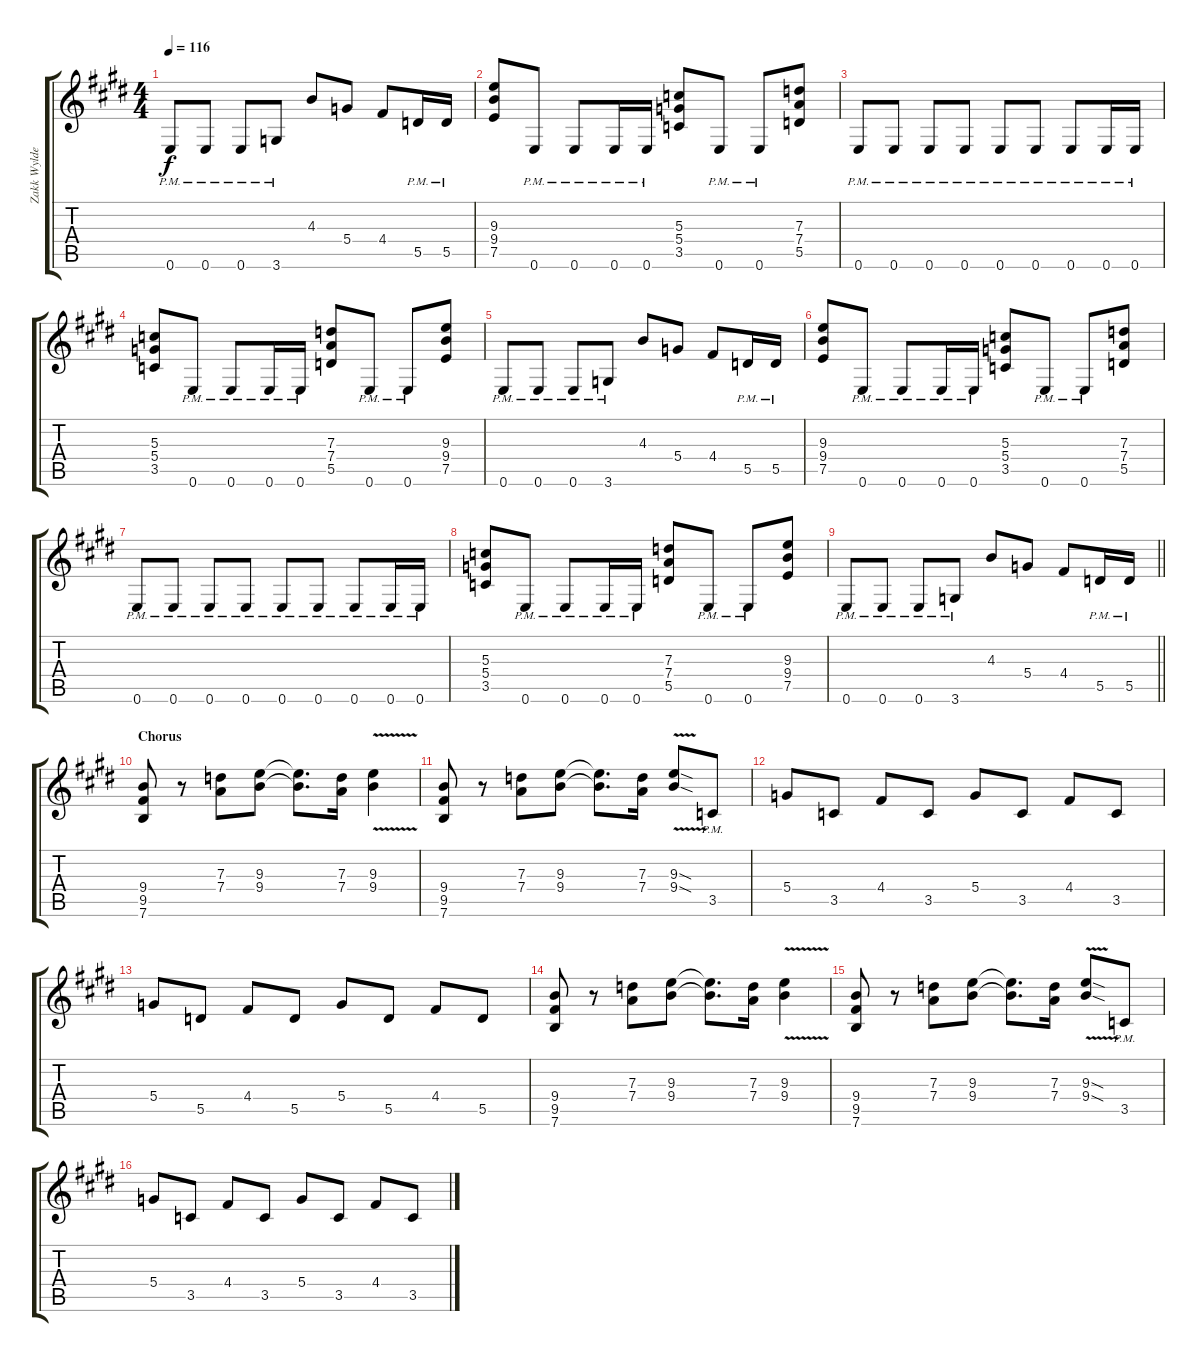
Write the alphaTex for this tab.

\track ("Zakk Wylde (Solo)" "Zakk Wylde") {instrument overdrivenguitar}
\staff {score tabs}
\tuning (E4 B3 G3 D3 A2 E2) {hide}
\ts (4 4)
\tempo 116
\clef g2
\ks e
0.6{pm}.8{dy f} 0.6{pm}.8 0.6{pm}.8 3.6{pm}.8 4.3.8 5.4.8 4.4.8 5.5{pm}.16 5.5{pm}.16 |
(9.3 9.4 7.5).8 0.6{pm}.8 0.6{pm}.8 0.6{pm}.16 0.6{pm}.16 (5.3 5.4 3.5).8 0.6{pm}.8 0.6{pm}.8 (7.3 7.4 5.5).8 |
0.6{pm}.8 0.6{pm}.8 0.6{pm}.8 0.6{pm}.8 0.6{pm}.8 0.6{pm}.8 0.6{pm}.8 0.6{pm}.16 0.6{pm}.16 |
(5.3 5.4 3.5).8 0.6{pm}.8 0.6{pm}.8 0.6{pm}.16 0.6{pm}.16 (7.3 7.4 5.5).8 0.6{pm}.8 0.6{pm}.8 (9.3 9.4 7.5).8 |
0.6{pm}.8 0.6{pm}.8 0.6{pm}.8 3.6{pm}.8 4.3.8 5.4.8 4.4.8 5.5{pm}.16 5.5{pm}.16 |
(9.3 9.4 7.5).8 0.6{pm}.8 0.6{pm}.8 0.6{pm}.16 0.6{pm}.16 (5.3 5.4 3.5).8 0.6{pm}.8 0.6{pm}.8 (7.3 7.4 5.5).8 |
0.6{pm}.8 0.6{pm}.8 0.6{pm}.8 0.6{pm}.8 0.6{pm}.8 0.6{pm}.8 0.6{pm}.8 0.6{pm}.16 0.6{pm}.16 |
(5.3 5.4 3.5).8 0.6{pm}.8 0.6{pm}.8 0.6{pm}.16 0.6{pm}.16 (7.3 7.4 5.5).8 0.6{pm}.8 0.6{pm}.8 (9.3 9.4 7.5).8 |
\barLineRight lightlight
0.6{pm}.8 0.6{pm}.8 0.6{pm}.8 3.6{pm}.8 4.3.8 5.4.8 4.4.8 5.5{pm}.16 5.5{pm}.16 |
\section ("" "Chorus")
(9.4 9.5 7.6).8 r.8 (7.3 7.4).8 (9.3 9.4).8 (9.3{t} 9.4{t}).8{d} (7.3 7.4).16 (9.3{v} 9.4{v}).4 |
(9.4 9.5 7.6).8 r.8 (7.3 7.4).8 (9.3 9.4).8 (9.3{t} 9.4{t}).8{d} (7.3 7.4).16 (9.3{v sod} 9.4{v sod}).8 3.5{pm}.8 |
5.4.8 3.5.8 4.4.8 3.5.8 5.4.8 3.5.8 4.4.8 3.5.8 |
5.4.8 5.5.8 4.4.8 5.5.8 5.4.8 5.5.8 4.4.8 5.5.8 |
(9.4 9.5 7.6).8 r.8 (7.3 7.4).8 (9.3 9.4).8 (9.3{t} 9.4{t}).8{d} (7.3 7.4).16 (9.3{v} 9.4{v}).4 |
(9.4 9.5 7.6).8 r.8 (7.3 7.4).8 (9.3 9.4).8 (9.3{t} 9.4{t}).8{d} (7.3 7.4).16 (9.3{v sod} 9.4{v sod}).8 3.5{pm}.8 |
5.4.8 3.5.8 4.4.8 3.5.8 5.4.8 3.5.8 4.4.8 3.5.8
